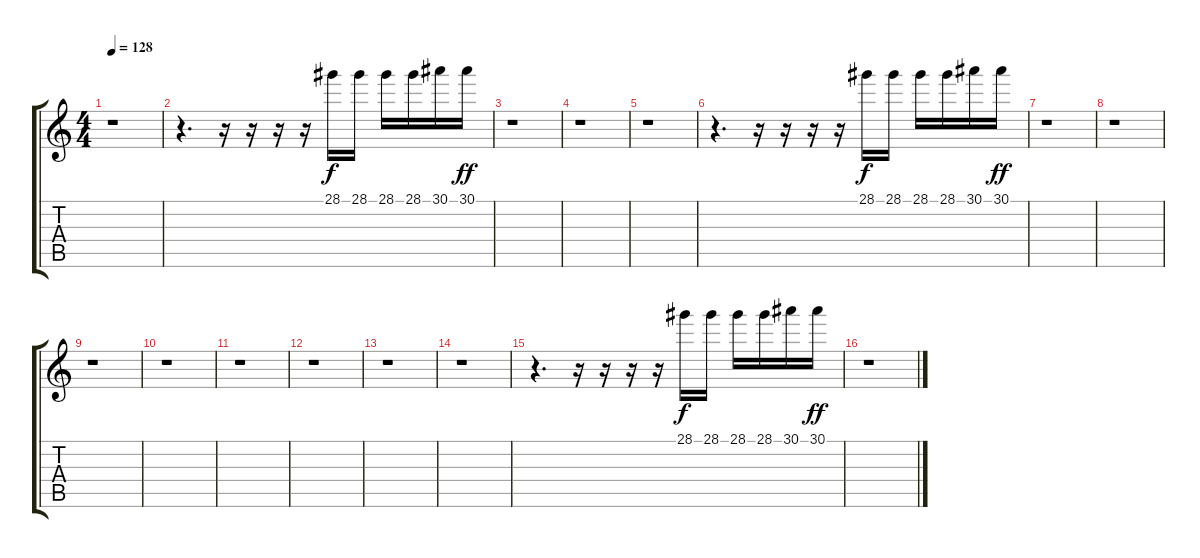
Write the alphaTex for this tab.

\track "" {instrument woodblock}
\staff {score tabs}
\tuning (E4 B3 G3 D3 A2 E2) {hide}
\ts (4 4)
\tempo 128
\clef g2
\ks c
r.1{dy ff} |
r.4{d} r.16 r.16 r.16 r.16 28.1.16{dy f} 28.1.16 28.1.16 28.1.16 30.1.16 30.1.16{dy ff} |
r.1 |
r.1 |
r.1 |
r.4{d} r.16 r.16 r.16 r.16 28.1.16{dy f} 28.1.16 28.1.16 28.1.16 30.1.16 30.1.16{dy ff} |
r.1 |
r.1 |
r.1 |
r.1 |
r.1 |
r.1 |
r.1 |
r.1 |
r.4{d} r.16 r.16 r.16 r.16 28.1.16{dy f} 28.1.16 28.1.16 28.1.16 30.1.16 30.1.16{dy ff} |
r.1
